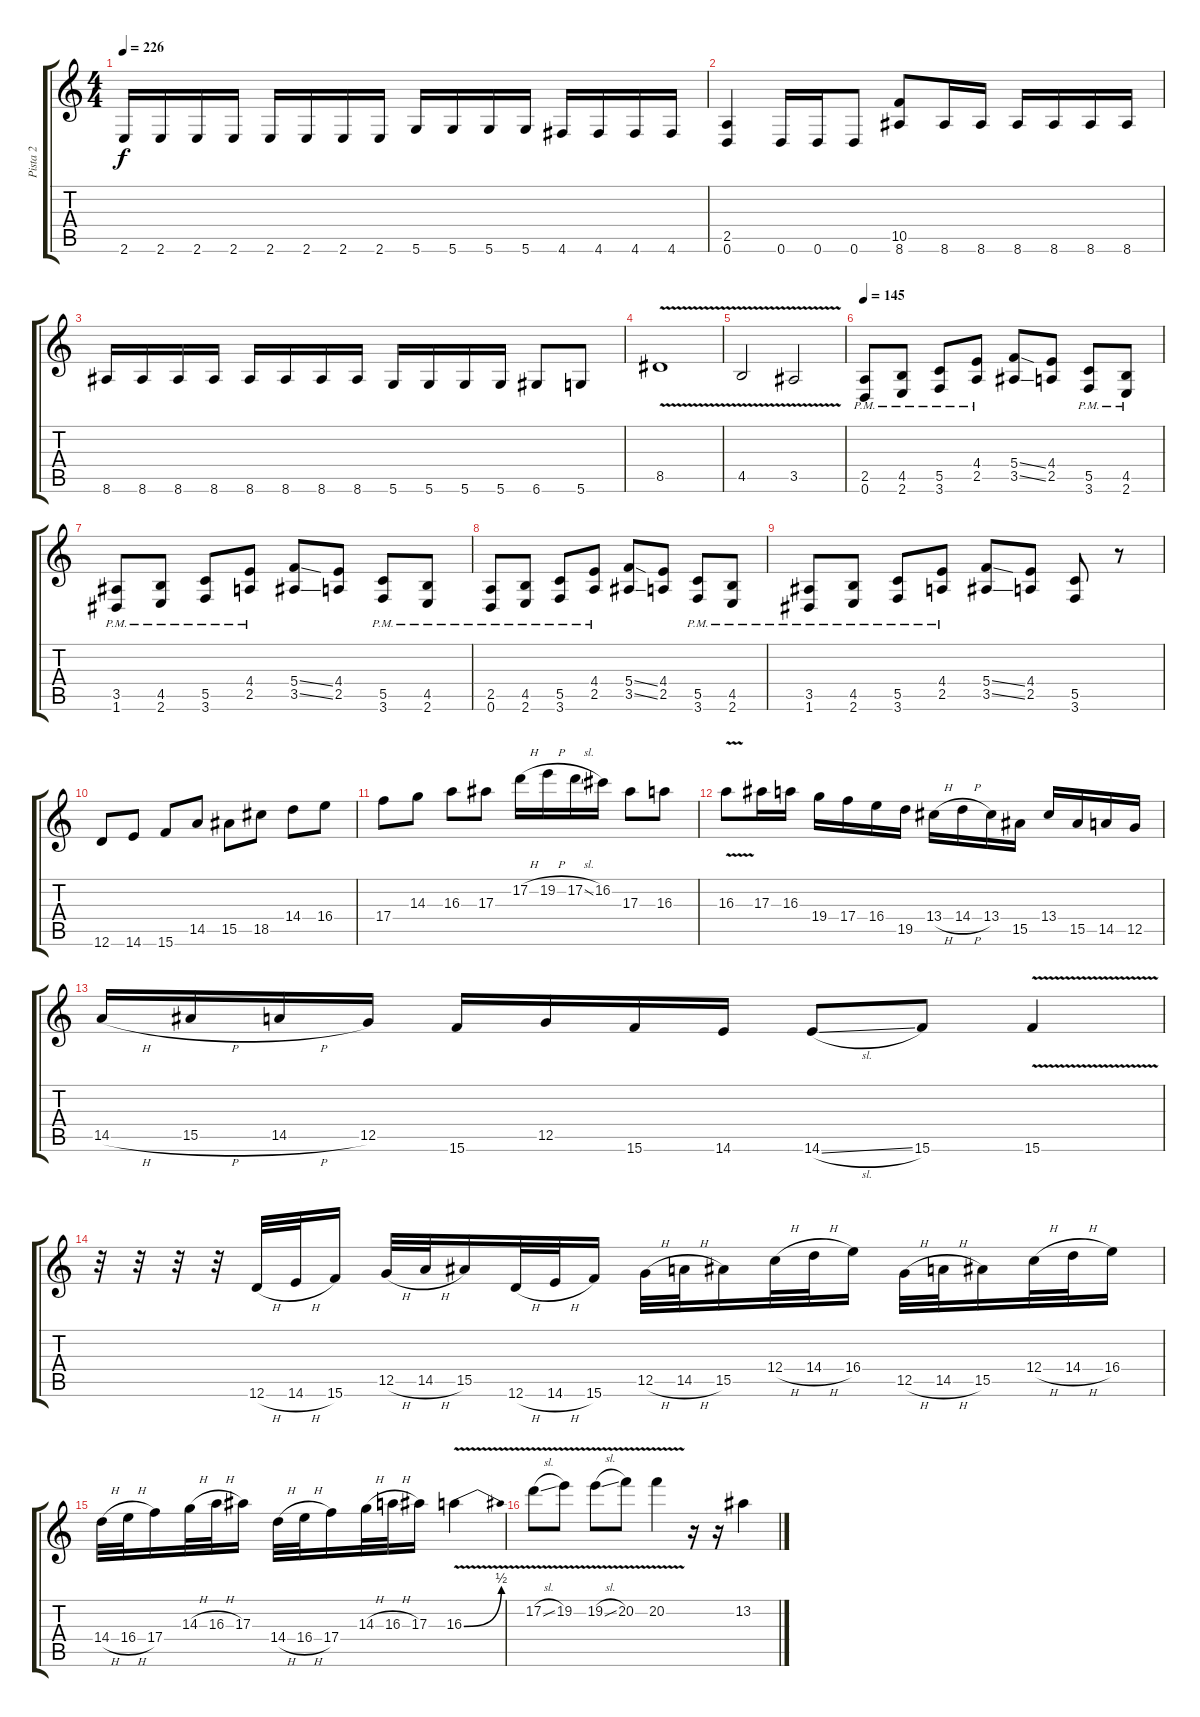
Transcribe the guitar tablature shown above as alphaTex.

\track ("Pista 2" "Pista 2") {instrument overdrivenguitar}
\staff {score tabs}
\tuning (D4 A3 F3 C3 G2 D2) {hide}
\ts (4 4)
\tempo 226
\clef g2
\ks c
2.6.16{dy f} 2.6.16 2.6.16 2.6.16 2.6.16 2.6.16 2.6.16 2.6.16 5.6.16 5.6.16 5.6.16 5.6.16 4.6.16 4.6.16 4.6.16 4.6.16 |
(2.5 0.6).4 0.6.16 0.6.16 0.6.8 (10.5 8.6).8 8.6.16 8.6.16 8.6.16 8.6.16 8.6.16 8.6.16 |
8.6.16 8.6.16 8.6.16 8.6.16 8.6.16 8.6.16 8.6.16 8.6.16 5.6.16 5.6.16 5.6.16 5.6.16 6.6.8 5.6.8 |
8.5{v}.1 |
4.5{v}.2 3.5{v}.2 |
\tempo 145
(2.5{pm} 0.6{pm}).8 (4.5{pm} 2.6{pm}).8 (5.5{pm} 3.6{pm}).8 (4.4{pm} 2.5{pm}).8 (5.4{ss} 3.5{ss}).8 (4.4 2.5).8 (5.5{pm} 3.6{pm}).8 (4.5{pm} 2.6{pm}).8 |
(3.5{pm} 1.6{pm}).8 (4.5{pm} 2.6{pm}).8 (5.5{pm} 3.6{pm}).8 (4.4{pm} 2.5{pm}).8 (5.4{ss} 3.5{ss}).8 (4.4 2.5).8 (5.5{pm} 3.6{pm}).8 (4.5{pm} 2.6{pm}).8 |
(2.5{pm} 0.6{pm}).8 (4.5{pm} 2.6{pm}).8 (5.5{pm} 3.6{pm}).8 (4.4{pm} 2.5{pm}).8 (5.4{ss} 3.5{ss}).8 (4.4 2.5).8 (5.5{pm} 3.6{pm}).8 (4.5{pm} 2.6{pm}).8 |
(3.5{pm} 1.6{pm}).8 (4.5{pm} 2.6{pm}).8 (5.5{pm} 3.6{pm}).8 (4.4{pm} 2.5{pm}).8 (5.4{ss} 3.5{ss}).8 (4.4 2.5).8 (5.5 3.6).8 r.8 |
12.6.8 14.6.8 15.6.8 14.5.8 15.5.8 18.5.8 14.4.8 16.4.8 |
17.4.8 14.3.8 16.3.8 17.3.8 17.2{h}.16 19.2{h}.16 17.2{sl}.16 16.2.16 17.3.8 16.3.8 |
16.3{v}.8 17.3.16 16.3.16 19.4.16 17.4.16 16.4.16 19.5.16 13.4{h}.16 14.4{h}.16 13.4.16 15.5.16 13.4.16 15.5.16 14.5.16 12.5.16 |
14.5{h}.16 15.5{h}.16 14.5{h}.16 12.5.16 15.6.16 12.5.16 15.6.16 14.6.16 14.6{sl}.8 15.6.8 15.6{v}.4 |
r.32 r.32 r.32 r.32 12.6{h}.32 14.6{h}.32 15.6.16 12.5{h}.32 14.5{h}.32 15.5.16 12.6{h}.32 14.6{h}.32 15.6.16 12.5{h}.32 14.5{h}.32 15.5.16 12.4{h}.32 14.4{h}.32 16.4.16 12.5{h}.32 14.5{h}.32 15.5.16 12.4{h}.32 14.4{h}.32 16.4.16 |
14.4{h}.32 16.4{h}.32 17.4.16 14.3{h}.32 16.3{h}.32 17.3.16 14.4{h}.32 16.4{h}.32 17.4.16 14.3{h}.32 16.3{h}.32 17.3.16 16.3{be (bend 0 0 60 2) v}.4 |
17.2{v sl}.8 19.2{v}.8 19.2{v sl}.8 20.2{v}.8 20.2{v}.4 r.16 r.16 13.2.4
